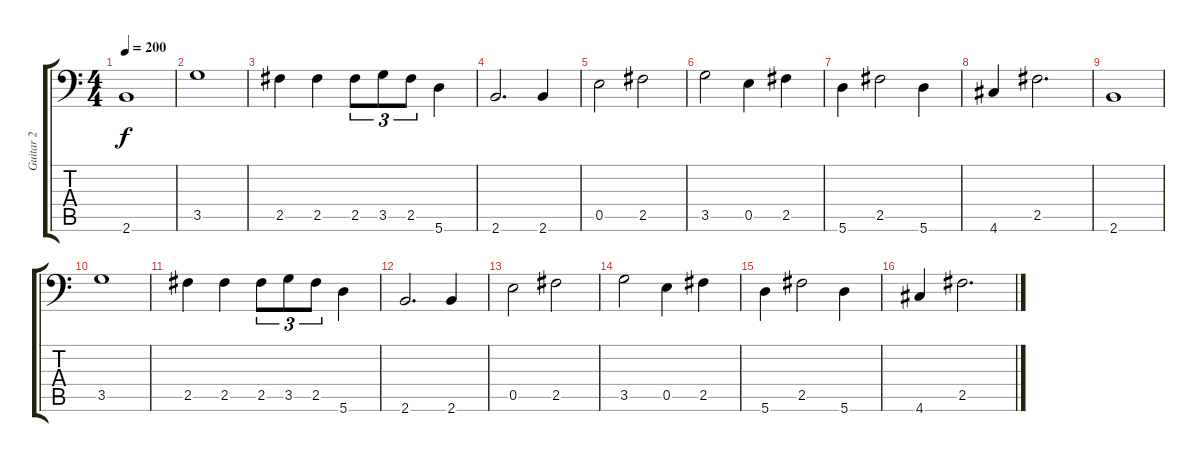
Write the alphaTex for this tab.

\track ("Guitar 2" "Guitar 2") {instrument distortionguitar}
\staff {score tabs}
\tuning (B3 Gb3 D3 A2 E2 A1) {hide}
\ts (4 4)
\tempo 200
\clef f4
\ks c
2.6.1{dy f instrument distortionguitar} |
3.5.1 |
2.5.4 2.5.4 2.5.8{tu (3 2)} 3.5.8{tu (3 2)} 2.5.8{tu (3 2)} 5.6.4 |
2.6.2{d} 2.6.4 |
0.5.2 2.5.2 |
3.5.2 0.5.4 2.5.4 |
5.6.4 2.5.2{instrument guitarharmonics} 5.6.4{instrument distortionguitar} |
4.6.4 2.5.2{d} |
2.6.1{instrument distortionguitar} |
3.5.1 |
2.5.4 2.5.4 2.5.8{tu (3 2)} 3.5.8{tu (3 2)} 2.5.8{tu (3 2)} 5.6.4 |
2.6.2{d} 2.6.4 |
0.5.2 2.5.2 |
3.5.2 0.5.4 2.5.4 |
5.6.4 2.5.2{instrument guitarharmonics} 5.6.4{instrument distortionguitar} |
4.6.4 2.5.2{d}
